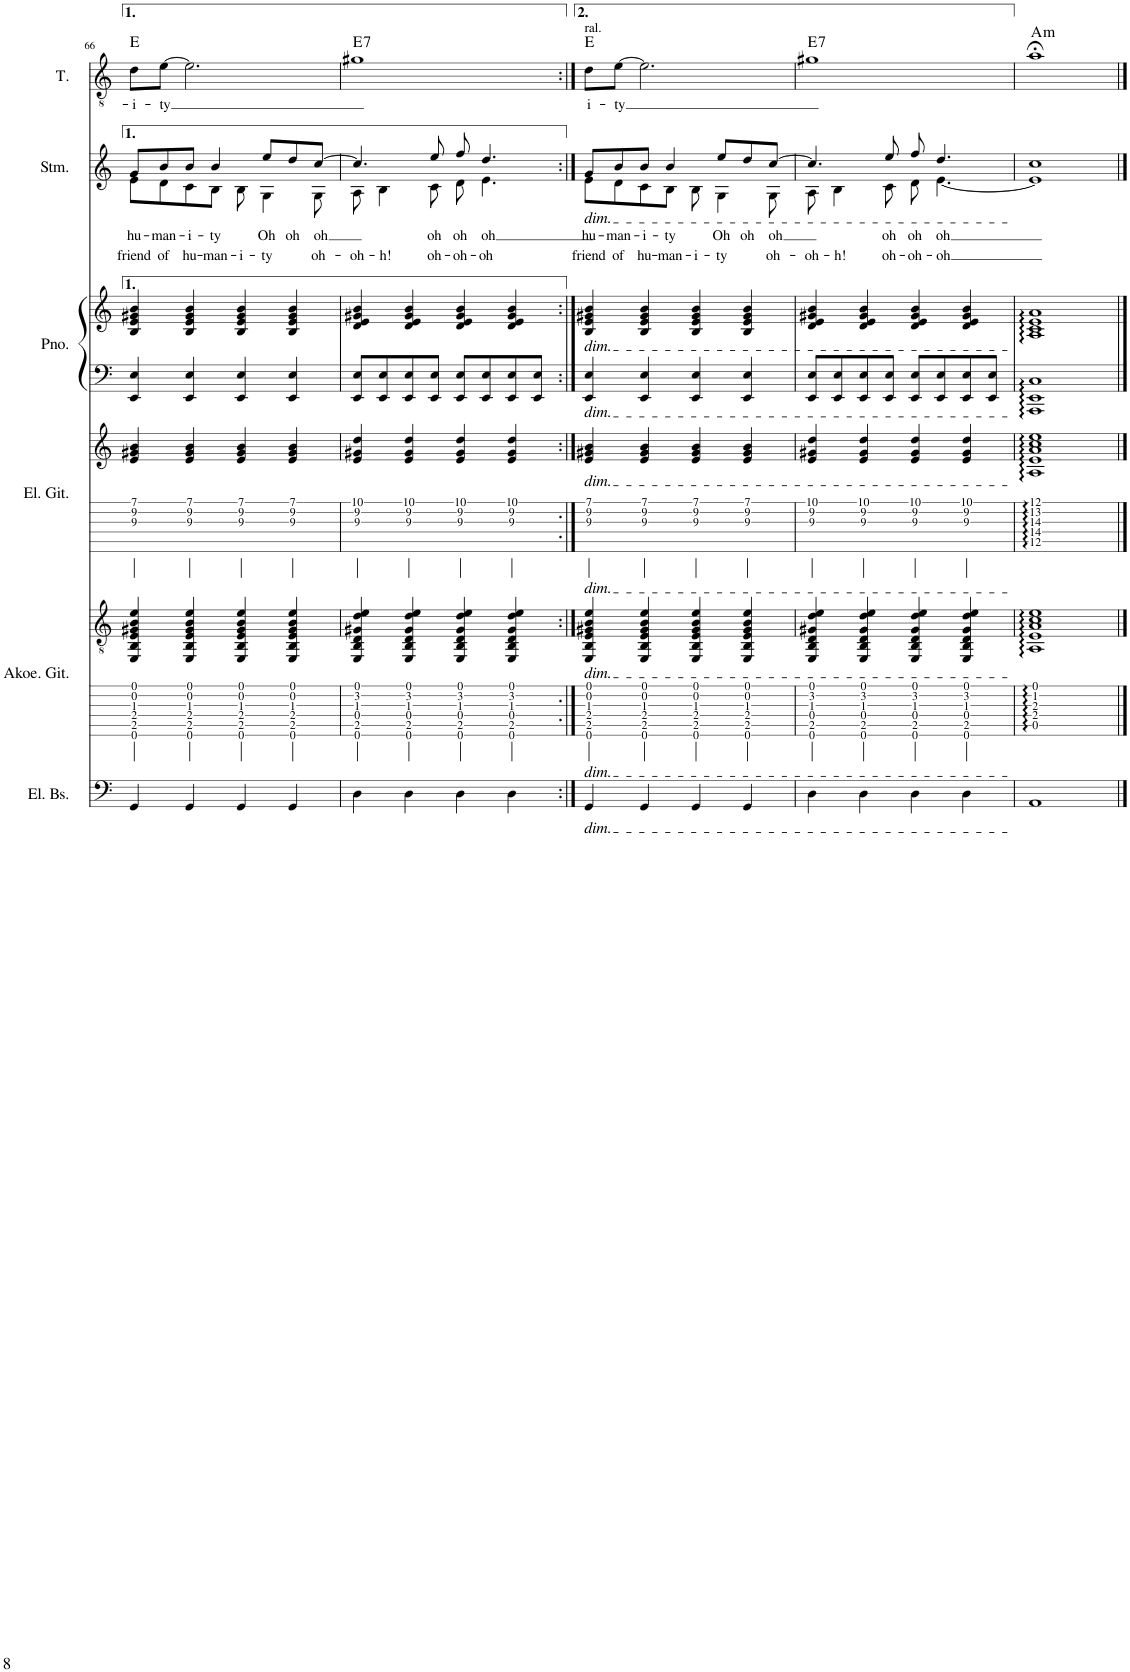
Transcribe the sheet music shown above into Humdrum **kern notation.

**kern	**kern	**kern	**kern	**kern	**kern	**kern	**kern	**text	**kern	**text	**harte
*part6	*part5	*part5	*part4	*part4	*part3	*part3	*part2	*part2	*part1	*part1	*part1
*staff9	*staff8	*staff7	*staff6	*staff5	*staff4	*staff3	*staff2	*staff2	*staff1	*staff1	*
*I"Elektrische bas	*I"Akoestische gitaar	*	*I"Elektrische gitaar	*	*I"Piano	*	*I"Stem	*	*I"Tenor	*	*
*I'El. Bs.	*I'Akoe. Git.	*	*I'El. Git.	*	*I'Pno.	*	*I'Stm.	*	*I'T.	*	*
!!LO:PB:g=z
*clefF4	*	*clefGv2	*	*clefG2	*clefF4	*clefG2	*clefG2	*	*clefGv2	*	*
*Trd7c12	*	*	*	*	*	*	*	*	*	*	*
*k[]	*k[]	*k[]	*k[]	*k[]	*k[]	*k[]	*k[]	*	*k[]	*	*
*M4/4	*M4/4	*M4/4	*M4/4	*M4/4	*M4/4	*M4/4	*M4/4	*	*M4/4	*	*
=66	=66	=66	=66	=66	=66	=66	=66	=66	=66	=66	=66
!	!	!	!	!	!	!	!	!LO:LY:b	!	!	!
*	*	*	*	*	*	*	*^	*	*	*	*
!	!	!	!	!	!	!	!	!	!LO:LY:b	!	!LO:LY:b	!
4GG/	4EE\ 4BB\ 4E\ 4G#\ 4B\ 4e\	4EE/ 4BB/ 4E/ 4G#X/ 4B/ 4e/	4e\ 4g#\ 4b\	4e/ 4g#X/ 4b/	4EE/ 4E/	4B/ 4e/ 4g#X/ 4b/	8g/L	8e\L	friend	8d\L	-i-	E:maj
!	!	!	!	!	!	!	!	!	!LO:LY:b	!	!	!
!	!	!	!	!	!	!	!	!	!LO:LY:b	!	!LO:LY:b	!
.	.	.	.	.	.	.	8b/	8d\	of	[8e\J	-ty	.
!	!	!	!	!	!	!	!	!	!LO:LY:b	!	!	!
!	!	!	!	!	!	!	!	!	!LO:LY:b	!	!	!
4GG/	4EE\ 4BB\ 4E\ 4G#X\ 4B\ 4e\	4EE/ 4BB/ 4E/ 4G#/ 4B/ 4e/	4e\ 4g#\ 4b\	4e/ 4g#/ 4b/	4EE/ 4E/	4B/ 4e/ 4g#/ 4b/	8b/J	8c\	hu-	2.e\]	.	.
!	!	!	!	!	!	!	!	!	!LO:LY:b	!	!	!
!	!	!	!	!	!	!	!	!	!LO:LY:b	!	!	!
.	.	.	.	.	.	.	4b/	8B\J	-man-	.	.	.
!	!	!	!	!	!	!	!	!	!LO:LY:b	!	!	!
4GG/	4EE\ 4BB\ 4E\ 4G#X\ 4B\ 4e\	4EE/ 4BB/ 4E/ 4G#/ 4B/ 4e/	4e\ 4g#\ 4b\	4e/ 4g#/ 4b/	4EE/ 4E/	4B/ 4e/ 4g#/ 4b/	.	8B\	-i-	.	.	.
!	!	!	!	!	!	!	!	!	!LO:LY:b	!	!	!
!	!	!	!	!	!	!	!	!	!LO:LY:b	!	!	!
.	.	.	.	.	.	.	8ee/L	4G\	-ty	.	.	.
!	!	!	!	!	!	!	!	!	!LO:LY:b	!	!	!
4GG/	4EE\ 4BB\ 4E\ 4G#X\ 4B\ 4e\	4EE/ 4BB/ 4E/ 4G#/ 4B/ 4e/	4e\ 4g#\ 4b\	4e/ 4g#/ 4b/	4EE/ 4E/	4B/ 4e/ 4g#/ 4b/	8dd/	.	oh	.	.	.
!	!	!	!	!	!	!	!	!	!LO:LY:b	!	!	!
!	!	!	!	!	!	!	!	!	!LO:LY:b	!	!	!
.	.	.	.	.	.	.	[8cc/J	8G\	oh-	.	.	.
=67	=67	=67	=67	=67	=67	=67	=67	=67	=67	=67	=67	=67
!	!	!	!	!	!	!	!	!	!LO:LY:b	!	!	!LO:H:kt=7
4D\	4EE\ 4BB\ 4D\ 4G#\ 4d\ 4e\	4EE/ 4BB/ 4D/ 4G#X/ 4d/ 4e/	4e\ 4g#\ 4dd\	4e/ 4g#X/ 4dd/	8EE/ 8E/L	4d/ 4e/ 4g#X/ 4b/	4.cc/]	8A\	-oh-	1g#X	.	E:7
!	!	!	!	!	!	!	!	!	!LO:LY:b	!	!	!
.	.	.	.	.	8EE/ 8E/	.	.	4B\	-h!	.	.	.
4D\	4EE\ 4BB\ 4D\ 4G#\ 4d\ 4e\	4EE/ 4BB/ 4D/ 4G#/ 4d/ 4e/	4e\ 4g#\ 4dd\	4e/ 4g#/ 4dd/	8EE/ 8E/	4d/ 4e/ 4g#/ 4b/	.	.	.	.	.	.
!	!	!	!	!	!	!	!	!	!LO:LY:b	!	!	!
!	!	!	!	!	!	!	!	!	!LO:LY:b	!	!	!
.	.	.	.	.	8EE/ 8E/J	.	8ee/	8c\	oh-	.	.	.
!	!	!	!	!	!	!	!	!	!LO:LY:b	!	!	!
!	!	!	!	!	!	!	!	!	!LO:LY:b	!	!	!
4D\	4EE\ 4BB\ 4D\ 4G#\ 4d\ 4e\	4EE/ 4BB/ 4D/ 4G#/ 4d/ 4e/	4e\ 4g#\ 4dd\	4e/ 4g#/ 4dd/	8EE/ 8E/L	4d/ 4e/ 4g#/ 4b/	8ff/	8d\	-oh-	.	.	.
!	!	!	!	!	!	!	!	!	!LO:LY:b	!	!	!
!	!	!	!	!	!	!	!	!	!LO:LY:b	!	!	!
.	.	.	.	.	8EE/ 8E/	.	4.dd/	4.e\	-oh	.	.	.
4D\	4EE\ 4BB\ 4D\ 4G#\ 4d\ 4e\	4EE/ 4BB/ 4D/ 4G#/ 4d/ 4e/	4e\ 4g#\ 4dd\	4e/ 4g#/ 4dd/	8EE/ 8E/	4d/ 4e/ 4g#/ 4b/	.	.	.	.	.	.
.	.	.	.	.	8EE/ 8E/J	.	.	.	.	.	.	.
=68:|!	=68:|!	=68:|!	=68:|!	=68:|!	=68:|!	=68:|!	=68:|!	=68:|!	=68:|!	=68:|!	=68:|!	=68:|!
!	!	!	!	!	!	!	!	!	!	!LO:TX:a:t=ral.	!	!
!	!	!	!	!	!	!	!LO:TX:b:i:t=dim.	!	!	!	!	!
!	!	!	!	!	!	!LO:TX:b:i:t=dim.	!	!	!	!	!	!
!	!	!	!	!	!LO:TX:b:i:t=dim.	!	!	!	!	!	!	!
!	!	!	!	!LO:TX:b:i:t=dim.	!	!	!	!	!	!	!	!
!	!	!	!LO:TX:b:i:t=dim.	!	!	!	!	!	!	!	!	!
!	!	!LO:TX:b:i:t=dim.	!	!	!	!	!	!	!	!	!	!
!	!LO:TX:b:i:t=dim.	!	!	!	!	!	!	!	!	!	!	!
!LO:TX:b:i:t=dim.	!	!	!	!	!	!	!	!	!	!	!	!
!	!	!	!	!	!	!	!	!	!LO:LY:b	!	!	!
!	!	!	!	!	!	!	!	!	!LO:LY:b	!	!LO:LY:b	!
4GG/	4EE\ 4BB\ 4E\ 4G#\ 4B\ 4e\	4EE/ 4BB/ 4E/ 4G#X/ 4B/ 4e/	4e\ 4g#\ 4b\	4e/ 4g#X/ 4b/	4EE/ 4E/	4B/ 4e/ 4g#X/ 4b/	8g/L	8e\L	friend	8d\L	-i-	E:maj
!	!	!	!	!	!	!	!	!	!LO:LY:b	!	!	!
!	!	!	!	!	!	!	!	!	!LO:LY:b	!	!LO:LY:b	!
.	.	.	.	.	.	.	8b/	8d\	of	[8e\J	-ty	.
!	!	!	!	!	!	!	!	!	!LO:LY:b	!	!	!
!	!	!	!	!	!	!	!	!	!LO:LY:b	!	!	!
4GG/	4EE\ 4BB\ 4E\ 4G#X\ 4B\ 4e\	4EE/ 4BB/ 4E/ 4G#/ 4B/ 4e/	4e\ 4g#\ 4b\	4e/ 4g#/ 4b/	4EE/ 4E/	4B/ 4e/ 4g#/ 4b/	8b/J	8c\	hu-	2.e\]	.	.
!	!	!	!	!	!	!	!	!	!LO:LY:b	!	!	!
!	!	!	!	!	!	!	!	!	!LO:LY:b	!	!	!
.	.	.	.	.	.	.	4b/	8B\J	-man-	.	.	.
!	!	!	!	!	!	!	!	!	!LO:LY:b	!	!	!
4GG/	4EE\ 4BB\ 4E\ 4G#X\ 4B\ 4e\	4EE/ 4BB/ 4E/ 4G#/ 4B/ 4e/	4e\ 4g#\ 4b\	4e/ 4g#/ 4b/	4EE/ 4E/	4B/ 4e/ 4g#/ 4b/	.	8B\	-i-	.	.	.
!	!	!	!	!	!	!	!	!	!LO:LY:b	!	!	!
!	!	!	!	!	!	!	!	!	!LO:LY:b	!	!	!
.	.	.	.	.	.	.	8ee/L	4G\	-ty	.	.	.
!	!	!	!	!	!	!	!	!	!LO:LY:b	!	!	!
4GG/	4EE\ 4BB\ 4E\ 4G#X\ 4B\ 4e\	4EE/ 4BB/ 4E/ 4G#/ 4B/ 4e/	4e\ 4g#\ 4b\	4e/ 4g#/ 4b/	4EE/ 4E/	4B/ 4e/ 4g#/ 4b/	8dd/	.	oh	.	.	.
!	!	!	!	!	!	!	!	!	!LO:LY:b	!	!	!
!	!	!	!	!	!	!	!	!	!LO:LY:b	!	!	!
.	.	.	.	.	.	.	[8cc/J	8G\	oh-	.	.	.
=69	=69	=69	=69	=69	=69	=69	=69	=69	=69	=69	=69	=69
!	!	!	!	!	!	!	!	!	!LO:LY:b	!	!	!LO:H:kt=7
4D\	4EE\ 4BB\ 4D\ 4G#\ 4d\ 4e\	4EE/ 4BB/ 4D/ 4G#X/ 4d/ 4e/	4e\ 4g#\ 4dd\	4e/ 4g#X/ 4dd/	8EE/ 8E/L	4d/ 4e/ 4g#X/ 4b/	4.cc/]	8A\	-oh-	1g#X	.	E:7
!	!	!	!	!	!	!	!	!	!LO:LY:b	!	!	!
.	.	.	.	.	8EE/ 8E/	.	.	4B\	-h!	.	.	.
4D\	4EE\ 4BB\ 4D\ 4G#\ 4d\ 4e\	4EE/ 4BB/ 4D/ 4G#/ 4d/ 4e/	4e\ 4g#\ 4dd\	4e/ 4g#/ 4dd/	8EE/ 8E/	4d/ 4e/ 4g#/ 4b/	.	.	.	.	.	.
!	!	!	!	!	!	!	!	!	!LO:LY:b	!	!	!
!	!	!	!	!	!	!	!	!	!LO:LY:b	!	!	!
.	.	.	.	.	8EE/ 8E/J	.	8ee/	8c\	oh-	.	.	.
!	!	!	!	!	!	!	!	!	!LO:LY:b	!	!	!
!	!	!	!	!	!	!	!	!	!LO:LY:b	!	!	!
4D\	4EE\ 4BB\ 4D\ 4G#\ 4d\ 4e\	4EE/ 4BB/ 4D/ 4G#/ 4d/ 4e/	4e\ 4g#\ 4dd\	4e/ 4g#/ 4dd/	8EE/ 8E/L	4d/ 4e/ 4g#/ 4b/	8ff/	8d\	-oh-	.	.	.
!	!	!	!	!	!	!	!	!	!LO:LY:b	!	!	!
!	!	!	!	!	!	!	!	!	!LO:LY:b	!	!	!
.	.	.	.	.	8EE/ 8E/	.	4.dd/	[4.e\	-oh	.	.	.
4D\	4EE\ 4BB\ 4D\ 4G#\ 4d\ 4e\	4EE/ 4BB/ 4D/ 4G#/ 4d/ 4e/	4e\ 4g#\ 4dd\	4e/ 4g#/ 4dd/	8EE/ 8E/	4d/ 4e/ 4g#/ 4b/	.	.	.	.	.	.
.	.	.	.	.	8EE/ 8E/J	.	.	.	.	.	.	.
=70	=70	=70	=70	=70	=70	=70	=70	=70	=70	=70	=70	=70
!	!	!	!	!	!	!	!	!	!	!	!	!LO:H:kt=m
1AA	1AA 1E 1A 1c 1e	1AA 1E 1A 1c 1e	1A 1e 1a 1cc 1ee	1A 1e 1a 1cc 1ee	1AAA 1EE 1C	1A 1c 1e 1a	1cc	1e]	.	1a;<	.	A:min
*	*	*	*	*	*	*	*v	*v	*	*	*	*
==	==	==	==	==	==	==	==	==	==	==	==
*-	*-	*-	*-	*-	*-	*-	*-	*-	*-	*-	*-
